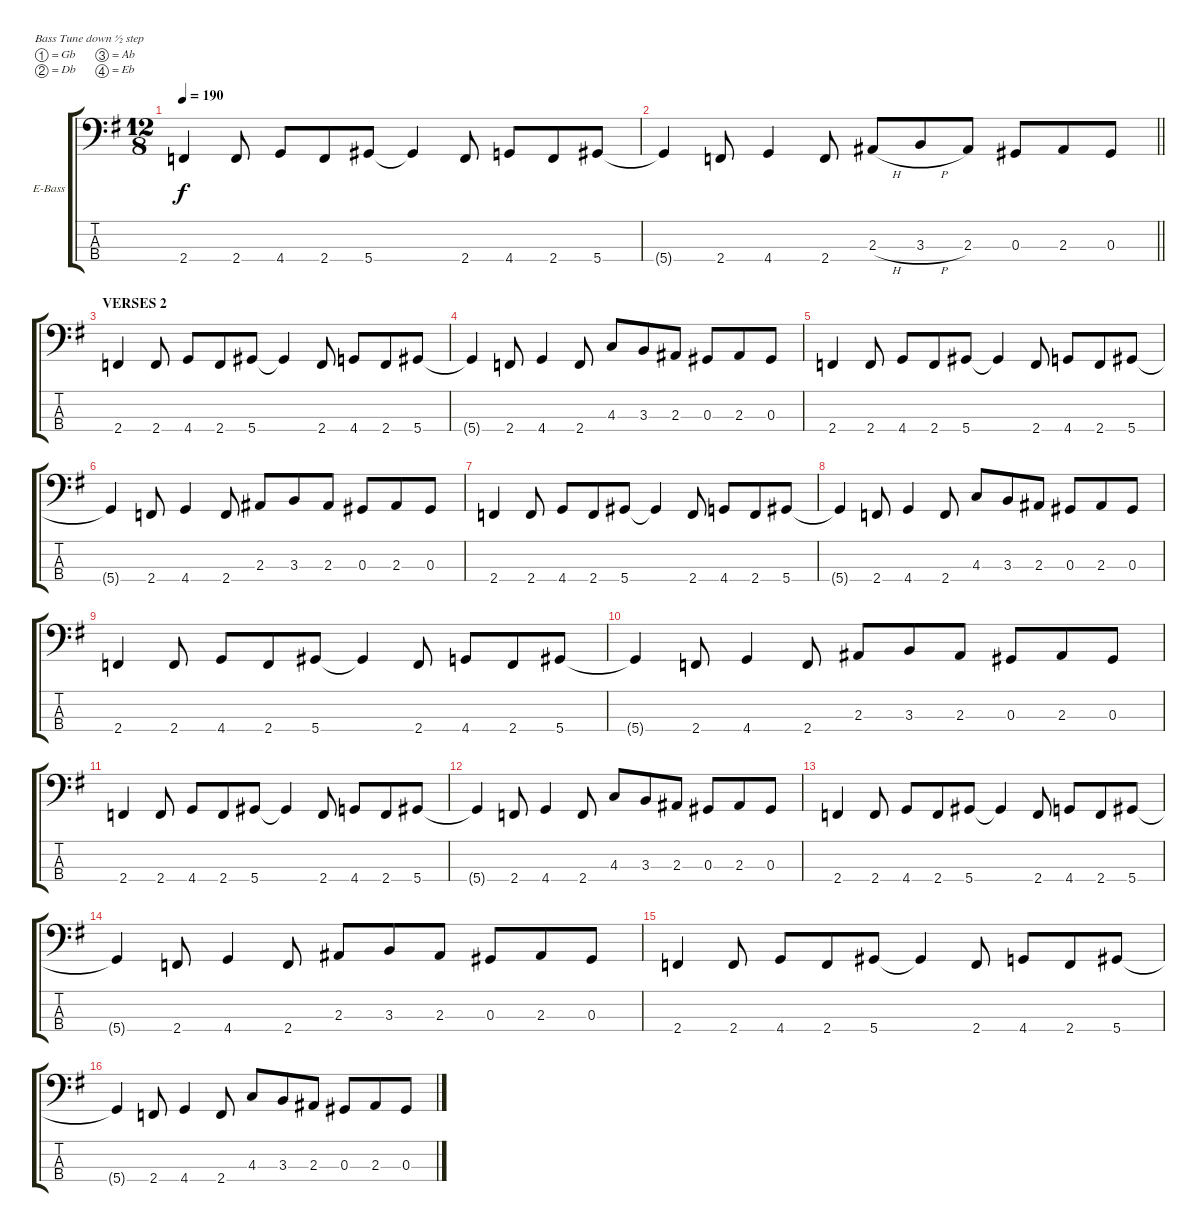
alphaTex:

\bracketExtendMode groupsimilarinstruments
\firstSystemTrackNameOrientation horizontal
\otherSystemsTrackNameOrientation horizontal
\track ("Bass" "E-Bass") {instrument electricbasspick}
\staff {score tabs}
\tuning (Gb2 Db2 Ab1 Eb1)
\ts (12 8)
\tempo 190
\clef f4
\ks eminor
2.4.4{dy f} 2.4.8 4.4.8 2.4.8 5.4.8 5.4{t}.4 2.4.8 4.4.8 2.4.8 5.4.8 |
\barLineRight lightlight
5.4{t}.4 2.4.8 4.4.4 2.4.8 2.3{h}.8 3.3{h}.8 2.3.8 0.3.8 2.3.8 0.3.8 |
\section ("" "VERSES 2")
2.4.4 2.4.8 4.4.8 2.4.8 5.4.8 5.4{t}.4 2.4.8 4.4.8 2.4.8 5.4.8 |
5.4{t}.4 2.4.8 4.4.4 2.4.8 4.3.8 3.3.8 2.3.8 0.3.8 2.3.8 0.3.8 |
2.4.4 2.4.8 4.4.8 2.4.8 5.4.8 5.4{t}.4 2.4.8 4.4.8 2.4.8 5.4.8 |
5.4{t}.4 2.4.8 4.4.4 2.4.8 2.3.8 3.3.8 2.3.8 0.3.8 2.3.8 0.3.8 |
2.4.4 2.4.8 4.4.8 2.4.8 5.4.8 5.4{t}.4 2.4.8 4.4.8 2.4.8 5.4.8 |
5.4{t}.4 2.4.8 4.4.4 2.4.8 4.3.8 3.3.8 2.3.8 0.3.8 2.3.8 0.3.8 |
2.4.4 2.4.8 4.4.8 2.4.8 5.4.8 5.4{t}.4 2.4.8 4.4.8 2.4.8 5.4.8 |
5.4{t}.4 2.4.8 4.4.4 2.4.8 2.3.8 3.3.8 2.3.8 0.3.8 2.3.8 0.3.8 |
2.4.4 2.4.8 4.4.8 2.4.8 5.4.8 5.4{t}.4 2.4.8 4.4.8 2.4.8 5.4.8 |
5.4{t}.4 2.4.8 4.4.4 2.4.8 4.3.8 3.3.8 2.3.8 0.3.8 2.3.8 0.3.8 |
2.4.4 2.4.8 4.4.8 2.4.8 5.4.8 5.4{t}.4 2.4.8 4.4.8 2.4.8 5.4.8 |
5.4{t}.4 2.4.8 4.4.4 2.4.8 2.3.8 3.3.8 2.3.8 0.3.8 2.3.8 0.3.8 |
2.4.4 2.4.8 4.4.8 2.4.8 5.4.8 5.4{t}.4 2.4.8 4.4.8 2.4.8 5.4.8 |
5.4{t}.4 2.4.8 4.4.4 2.4.8 4.3.8 3.3.8 2.3.8 0.3.8 2.3.8 0.3.8
